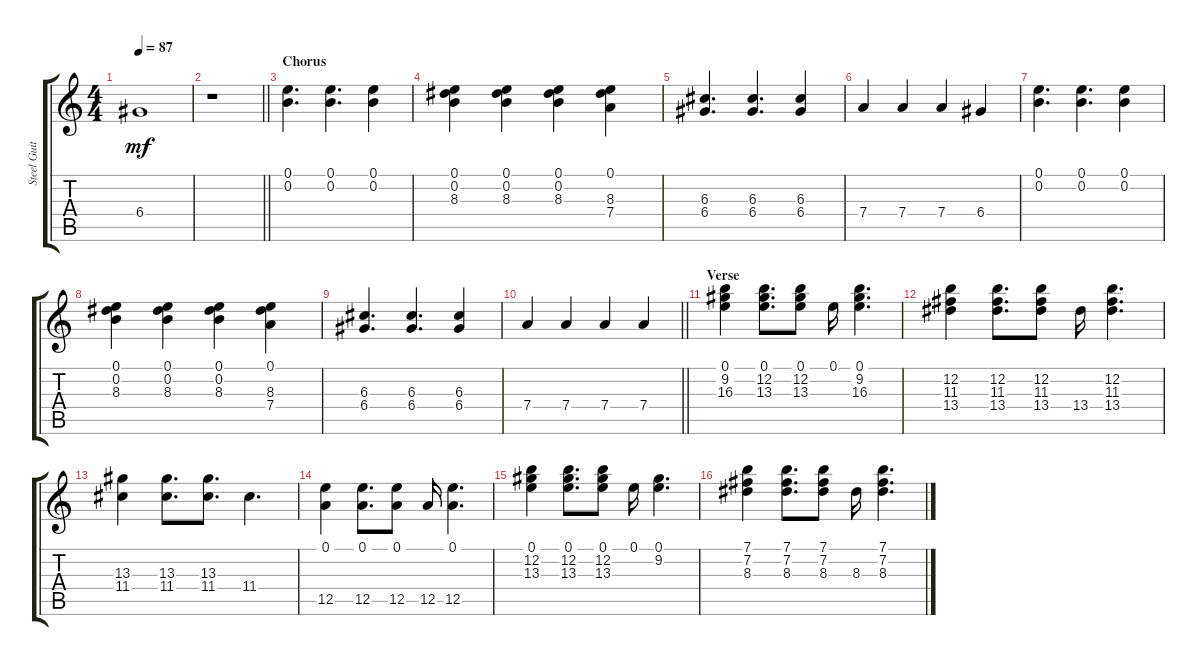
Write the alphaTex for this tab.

\track ("Steel Guitar" "Steel Guit") {instrument acousticguitarsteel}
\staff {score tabs}
\tuning (E4 B3 G3 D3 A2 E2) {hide}
\ts (4 4)
\tempo 87
\clef g2
\ks c
6.4.1{dy mf} |
\barLineRight lightlight
r.1 |
\section ("" "Chorus")
(0.1 0.2).4{d} (0.1 0.2).4{d} (0.1 0.2).4 |
(0.1 0.2 8.3).4 (0.1 0.2 8.3).4 (0.1 0.2 8.3).4 (0.1 8.3 7.4).4 |
(6.3 6.4).4{d} (6.3 6.4).4{d} (6.3 6.4).4 |
7.4.4 7.4.4 7.4.4 6.4.4 |
(0.1 0.2).4{d} (0.1 0.2).4{d} (0.1 0.2).4 |
(0.1 0.2 8.3).4 (0.1 0.2 8.3).4 (0.1 0.2 8.3).4 (0.1 8.3 7.4).4 |
(6.3 6.4).4{d} (6.3 6.4).4{d} (6.3 6.4).4 |
\barLineRight lightlight
7.4.4 7.4.4 7.4.4 7.4.4 |
\section ("" "Verse")
(0.1 9.2 16.3).4 (0.1 12.2 13.3).8{d} (0.1 12.2 13.3).8 0.1.16 (0.1 9.2 16.3).4{d} |
(12.2 11.3 13.4).4 (12.2 11.3 13.4).8{d} (12.2 11.3 13.4).8 13.4.16 (12.2 11.3 13.4).4{d} |
(13.3 11.4).4 (13.3 11.4).8{d} (13.3 11.4).8{d} 11.4.4{d} |
(0.1 12.5).4 (0.1 12.5).8{d} (0.1 12.5).8 12.5.16 (0.1 12.5).4{d} |
(0.1 12.2 13.3).4 (0.1 12.2 13.3).8{d} (0.1 12.2 13.3).8 0.1.16 (0.1 9.2).4{d} |
(7.1 7.2 8.3).4 (7.1 7.2 8.3).8{d} (7.1 7.2 8.3).8 8.3.16 (7.1 7.2 8.3).4{d}
